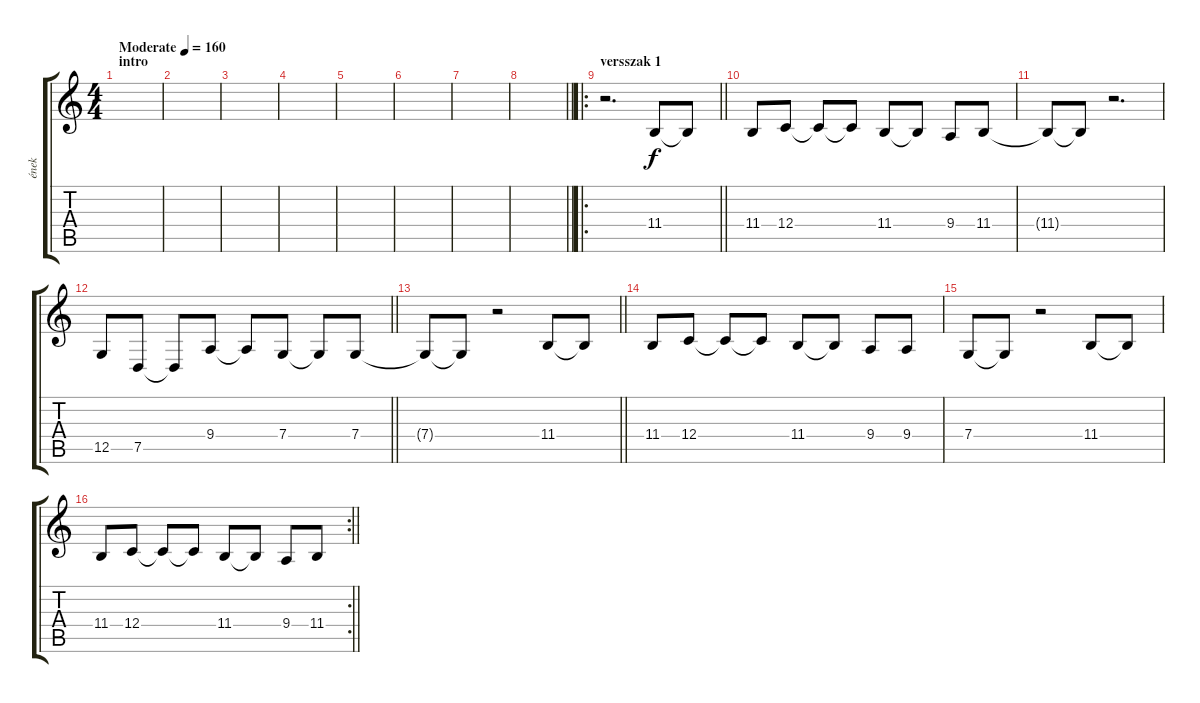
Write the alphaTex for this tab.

\track ("ének" "ének") {instrument pad1newage}
\staff {score tabs}
\tuning (D4 A3 F3 C3 G2 C2) {hide}
\ts (4 4)
\section ("" "intro")
\tempo (160 "Moderate")
\clef g2
\ks c
|
|
|
|
|
|
|
\barLineRight lightlight
|
\ro
\section ("" "versszak 1")
\barLineRight lightlight
r.2{d} 11.4.8 11.4{t}.8 |
11.4.8 12.4.8 12.4{t}.8 12.4{t}.8 11.4.8 11.4{t}.8 9.4.8 11.4.8 |
11.4{t}.8 11.4{t}.8 r.2{d} |
\barLineRight lightlight
12.5.8 7.5.8 7.5{t}.8 9.4.8 9.4{t}.8 7.4.8 7.4{t}.8 7.4.8 |
\barLineRight lightlight
7.4{t}.8 7.4{t}.8 r.2 11.4.8 11.4{t}.8 |
11.4.8 12.4.8 12.4{t}.8 12.4{t}.8 11.4.8 11.4{t}.8 9.4.8 9.4.8 |
7.4.8 7.4{t}.8 r.2 11.4.8 11.4{t}.8 |
\rc 2
\barLineRight lightlight
11.4.8 12.4.8 12.4{t}.8 12.4{t}.8 11.4.8 11.4{t}.8 9.4.8 11.4.8
